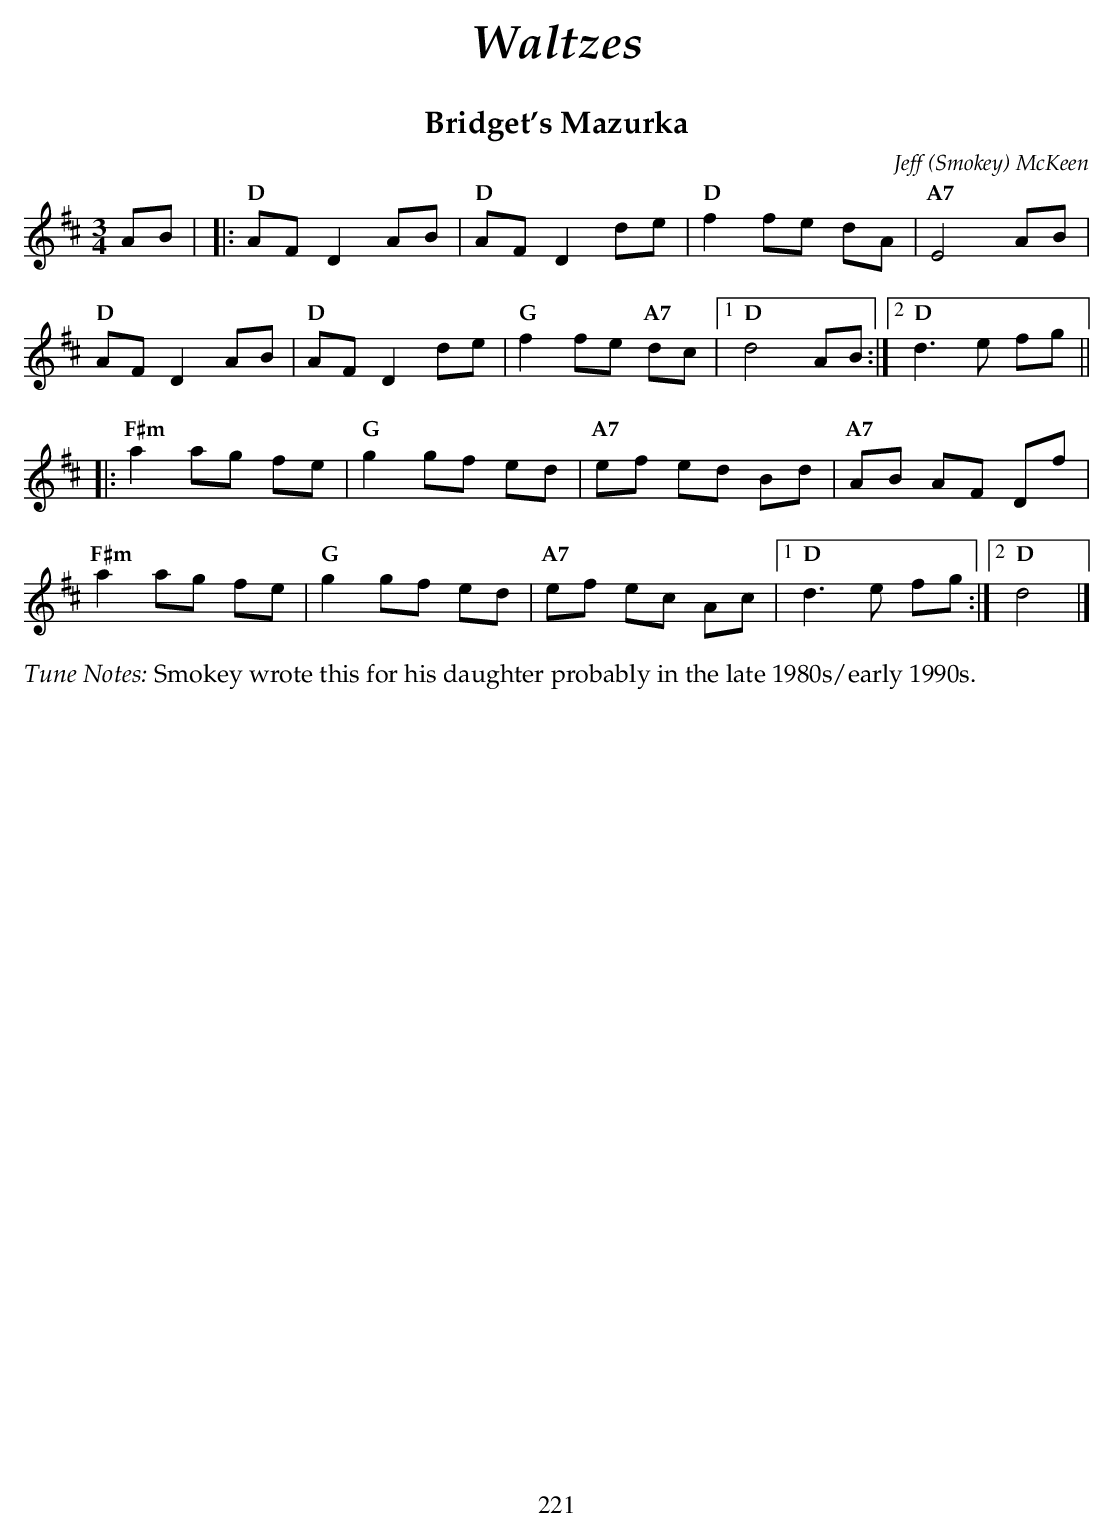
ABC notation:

X:1
T:Bridget's Mazurka
C:Jeff (Smokey) McKeen
M:3/4
L:1/8
K:D
AB |\
|: "D" AF D2 AB   | "D" AF D2 de | "D" f2 fe dA |  "A7" E4 AB    |
   "D" AF D2 AB   | "D" AF D2 de | "G" f2 fe "A7" dc |1 "D" d4 AB   :|2 "D" d3e fg ||
|: "F#m" a2 ag fe | "G" g2 gf ed | "A7" ef ed Bd |  "A7" AB AF Df |
   "F#m" a2 ag fe | "G" g2 gf ed | "A7" ef ec Ac |1 "D" d3e fg  :|2 "D" d4 |]
